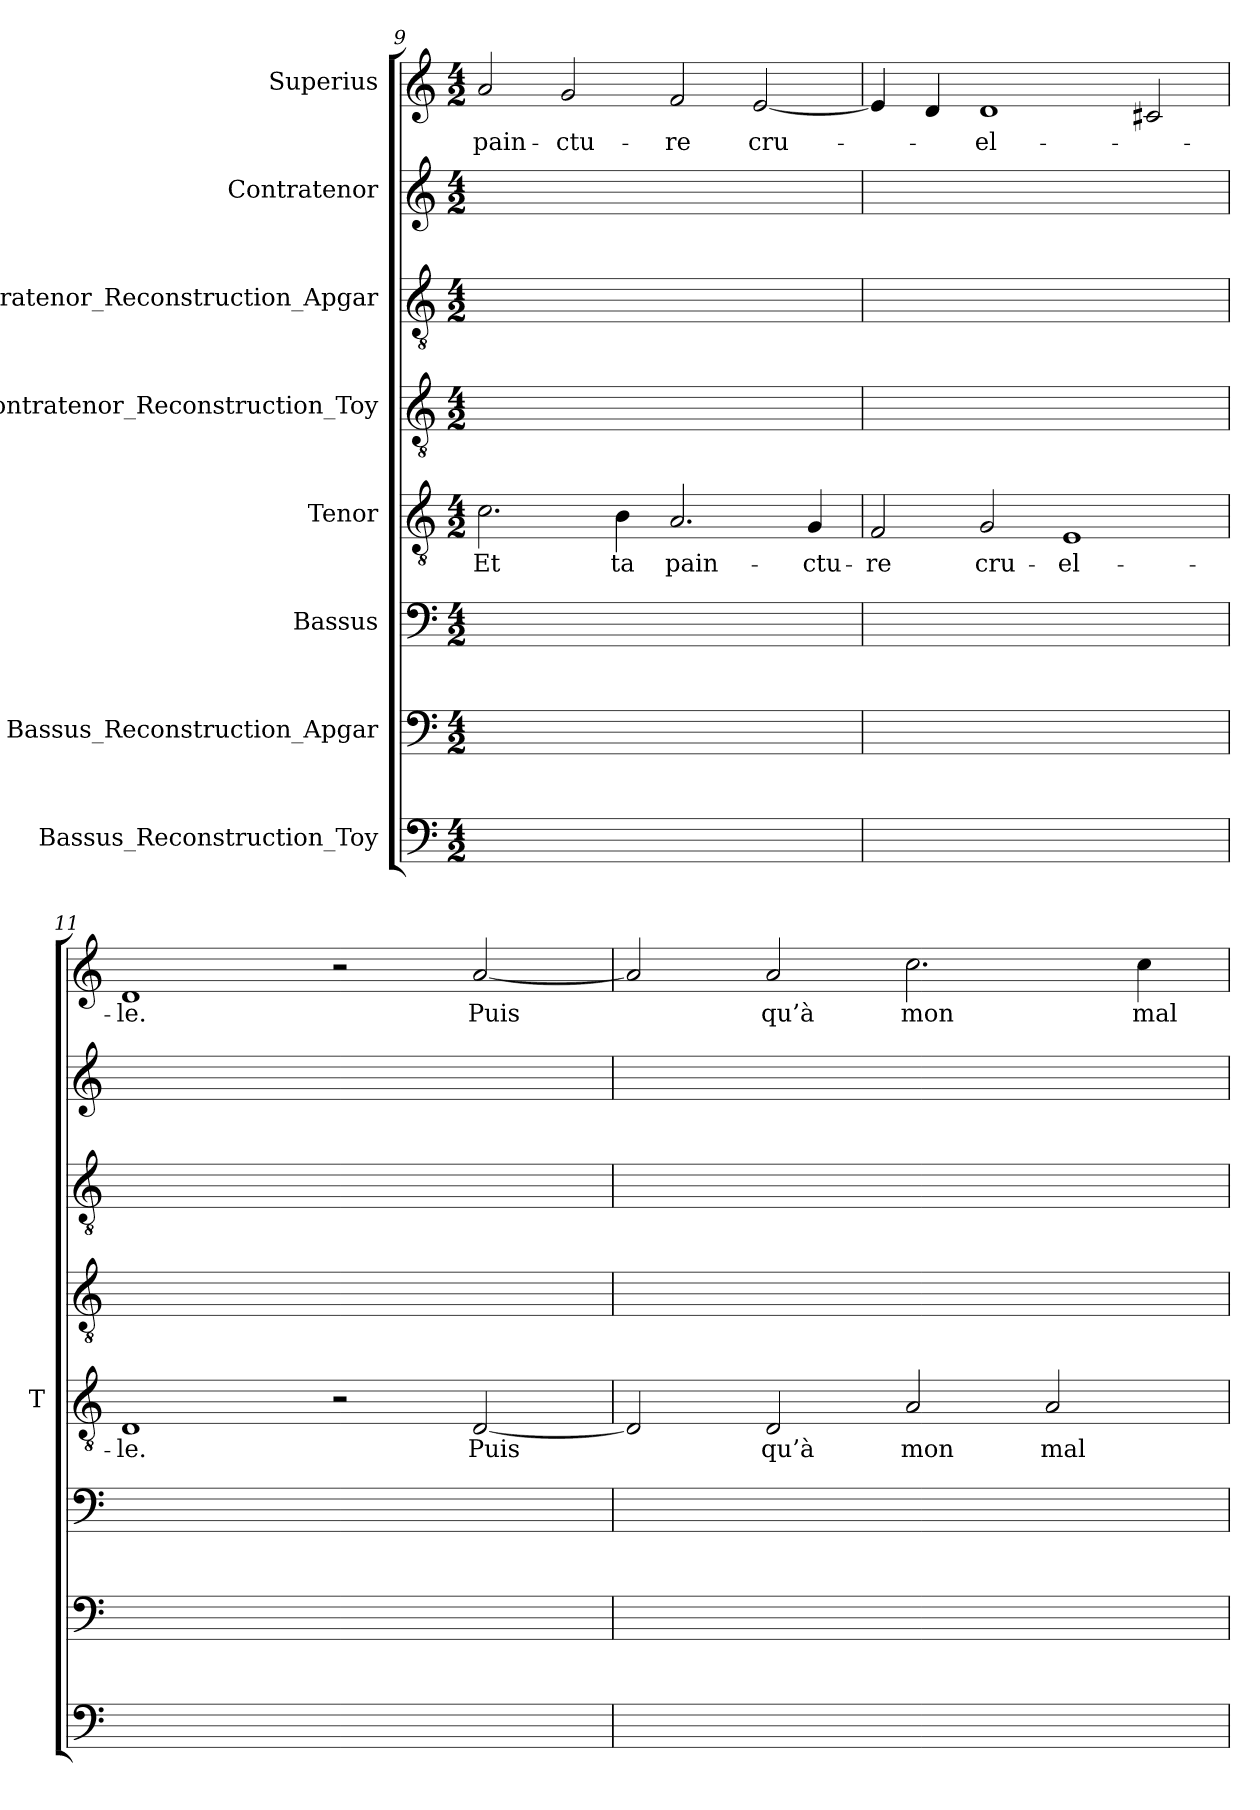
**kern	**kern	**kern	**kern	**text	**kern	**kern	**kern	**kern	**text
*part8	*part7	*part6	*part5	*part5	*part4	*part3	*part2	*part1	*part1
*staff8	*staff7	*staff6	*staff5	*staff5	*staff4	*staff3	*staff2	*staff1	*staff1
*I"Bassus_Reconstruction_Toy	*I"Bassus_Reconstruction_Apgar	*I"Bassus	*I"Tenor	*	*I"Contratenor_Reconstruction_Toy	*I"Contratenor_Reconstruction_Apgar	*I"Contratenor	*I"Superius	*
*	*	*	*I'T	*	*	*	*	*	*
*clefF4	*clefF4	*clefF4	*clefGv2	*	*clefGv2	*clefGv2	*clefG2	*clefG2	*
*k[]	*k[]	*k[]	*k[]	*	*k[]	*k[]	*k[]	*k[]	*
*M4/2	*M4/2	*M4/2	*M4/2	*	*M4/2	*M4/2	*M4/2	*M4/2	*
=9	=9	=9	=9	=9	=9	=9	=9	=9	=9
0ryy	0ryy	0ryy	2.c	-Et	0ryy	0ryy	0ryy	2a	pain-
.	.	.	.	.	.	.	.	2g	ctu-
.	.	.	4B	-ta	.	.	.	.	.
.	.	.	2.A	pain-	.	.	.	2f	-re
.	.	.	.	.	.	.	.	[2e	cru-
.	.	.	4G	ctu-	.	.	.	.	.
=10	=10	=10	=10	=10	=10	=10	=10	=10	=10
0ryy	0ryy	0ryy	2F	-re	0ryy	0ryy	0ryy	4e]	.
.	.	.	.	.	.	.	.	4d	.
.	.	.	2G	cru-	.	.	.	1d	el-
.	.	.	1E	el-	.	.	.	.	.
.	.	.	.	.	.	.	.	2c#X	.
=11	=11	=11	=11	=11	=11	=11	=11	=11	=11
0ryy	0ryy	0ryy	1D	-le.	0ryy	0ryy	0ryy	1d	-le.
.	.	.	2r	.	.	.	.	2r	.
.	.	.	[2D	-Puis	.	.	.	[2a	-Puis
=12	=12	=12	=12	=12	=12	=12	=12	=12	=12
0ryy	0ryy	0ryy	2D]	.	0ryy	0ryy	0ryy	2a]	.
.	.	.	2D	-qu’à	.	.	.	2a	-qu’à
.	.	.	2A	-mon	.	.	.	2.cc	-mon
.	.	.	2A	mal-	.	.	.	.	.
.	.	.	.	.	.	.	.	4cc	mal-
=	=	=	=	=	=	=	=	=	=
*-	*-	*-	*-	*-	*-	*-	*-	*-	*-
